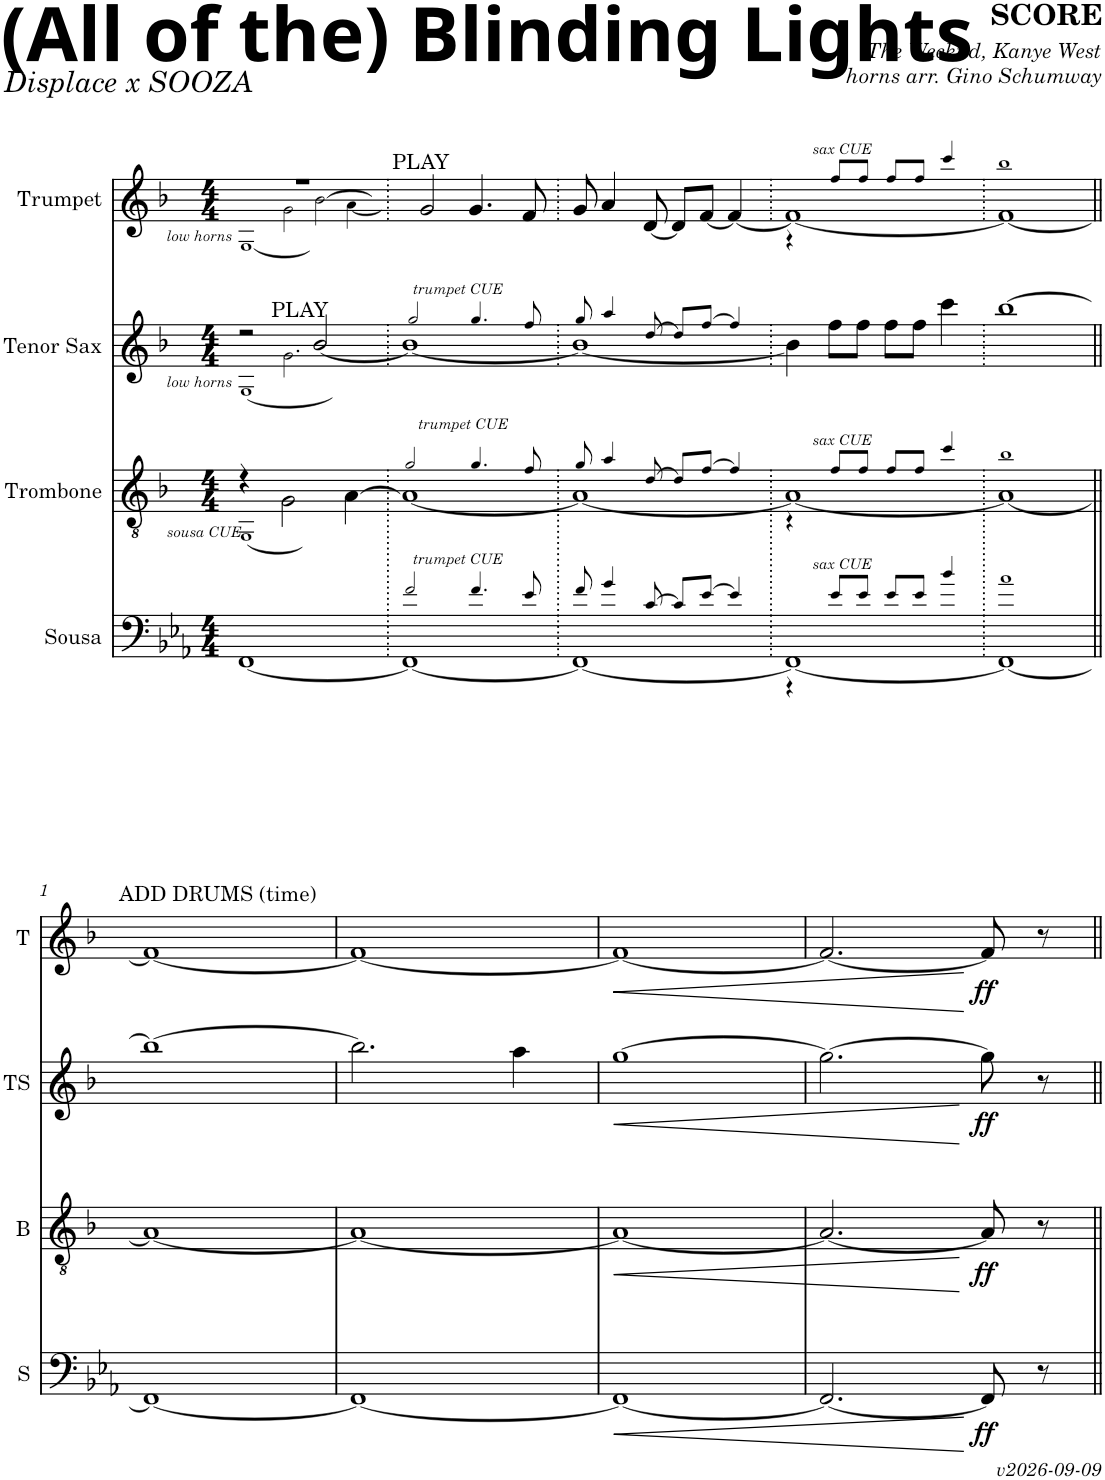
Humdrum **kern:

**kern	**dynam	**kern	**dynam	**kern	**dynam	**kern	**dynam
*part4	*part4	*part3	*part3	*part2	*part2	*part1	*part1
*staff4	*staff4	*staff3	*staff3	*staff2	*staff2	*staff1	*staff1
*I"Sousa	*	*I"Trombone	*	*I"Tenor Sax	*	*I"Trumpet	*
*I'S	*	*	*	*I'TS	*	*I'T	*
*clefF4	*	*clefGv2	*	*clefG2	*	*clefG2	*
*	*	*Trd1c2	*	*Trd8c14	*	*Trd1c2	*
*k[b-e-a-]	*	*k[b-]	*	*k[b-]	*	*k[b-]	*
*M4/4	*	*M4/4	*	*M4/4	*	*M4/4	*
=	=	=	=	=	=	=	=
*	*	*^	*	*^	*	*^	*
*	*	*	*	*	*	*^	*	*	*^	*
*	*	*	*	*	*	*	*^	*	*	*	*^	*
!	!	!	!	!	!	!	!	!	!	!LO:TX:b:i:t=low horns	!	!	!	!
!	!	!	!	!	!LO:TX:b:i:t=low horns	!	!	!	!	!	!	!	!	!
!	!	!LO:TX:b:i:t=sousa CUE	!	!	!	!	!	!	!	!	!	!	!	!
[1FF	.	4r	1GG	.	2r	4ryy	4ryy	1G	.	1r	4ryy	4ryy	1G	.
.	.	2G\	.	.	.	2.ryy	2.g\	.	.	.	4ryy	2g\	.	.
!	!	!	!	!	!LO:TX:a:t=PLAY	!	!	!	!	!	!	!	!	!
.	.	.	.	.	[<2b-/	.	.	.	.	.	2b-\	.	.	.
.	.	[>4A\	.	.	.	.	.	.	.	.	.	4a\	.	.
=.	=.	=.	=.	=.	=.	=.	=.	=.	=.	=.	=.	=.	=.	=.
*^	*	*	*^	*	*	*	*	*	*	*	*	*	*	*
!	!	!	!	!	!	!	!	!	!	!	!	!LO:TX:a:t=PLAY	!	!	!	!
!	!	!	!	!	!	!	!LO:TX:a:i:t=trumpet CUE	!	!	!	!	!	!	!	!	!
!	!	!	!LO:TX:a:i:t=trumpet CUE	!	!	!	!	!	!	!	!	!	!	!	!	!
!LO:TX:a:i:t=trumpet CUE	!	!	!	!	!	!	!	!	!	!	!	!	!	!	!	!
1FF_	2f/	.	1A_	2g/	1GG]	.	1b-_	2gg/	4g]	1G]	.	2g/	4b-]	1a	1G]	.
.	.	.	.	.	.	.	.	.	4ryy	.	.	.	2.ryy	.	.	.
.	4.f/	.	.	4.g/	.	.	.	4.gg/	2G	.	.	4.g/	.	.	.	.
.	8e-/	.	.	8f/	.	.	.	8ff/	.	.	.	8f/	.	.	.	.
*	*	*	*	*v	*v	*	*	*	*	*	*	*v	*v	*v	*v	*
*	*	*	*	*	*	*	*v	*v	*v	*	*	*
=.	=.	=.	=.	=.	=.	=.	=.	=.	=.	=.
1FF_	8f/	.	1A_	8g/	.	1b-_	8gg/	.	8g/	.
.	4g/	.	.	4a/	.	.	4aa/	.	4a/	.
.	8c/	.	.	8d/	.	.	8dd/	.	[8d/	.
.	8c/L	.	.	8d/L	.	.	8dd/L	.	8d/L]	.
.	8e-/J	.	.	8f/J	.	.	8ff/J	.	[8f/J	.
.	4e-/	.	.	4f/	.	.	4ff/	.	4f/_	.
*	*	*	*	*	*	*v	*v	*	*	*
=.	=.	=.	=.	=.	=.	=.	=.	=.	=.
*	*	*	*	*	*	*	*	*^	*
1FF_	4r	.	1A_	4r	.	4b-\]	.	1f_	4r	.
!	!	!	!	!	!	!	!	!	!LO:TX:a:i:t=sax CUE	!
!	!	!	!	!LO:TX:a:i:t=sax CUE	!	!	!	!	!	!
!	!LO:TX:a:i:t=sax CUE	!	!	!	!	!	!	!	!	!
.	8e-/L	.	.	8f/L	.	8ff\L	.	.	8ff/L	.
.	8e-/J	.	.	8f/J	.	8ff\J	.	.	8ff/J	.
.	8e-/L	.	.	8f/L	.	8ff\L	.	.	8ff/L	.
.	8e-/J	.	.	8f/J	.	8ff\J	.	.	8ff/J	.
.	4b-/	.	.	4cc/	.	4ccc\	.	.	4ccc/	.
=.	=.	=.	=.	=.	=.	=.	=.	=.	=.	=.
1FF_	1a-	.	1A_	1b-	.	[1bb-	.	1f_	1bb-	.
!!LO:LB:g=z
=1||	=1||	=1||	=1||	=1||	=1||	=1||	=1||	=1||	=1||	=1||
!	!	!	!	!	!	!	!	!LO:TX:a:t=ADD DRUMS (time)	!	!
*v	*v	*	*	*	*	*	*	*v	*v	*
*	*	*v	*v	*	*	*	*	*
1FF_	.	1A_	.	1bb-_	.	1f_	.
=2	=2	=2	=2	=2	=2	=2	=2
1FF_	.	1A_	.	2.bb-\]	.	1f_	.
.	.	.	.	4aa\	.	.	.
=3	=3	=3	=3	=3	=3	=3	=3
!	!LO:HP:b	!	!LO:HP:b	!	!LO:HP:b	!	!LO:HP:b
1FF_	<	1A_	<	[1gg	<	1f_	<
=4	=4	=4	=4	=4	=4	=4	=4
2.FF/_	.	2.A/_	.	2.gg\_	.	2.f/_	.
!	!LO:DY:n=1:b	!	!LO:DY:n=1:b	!	!LO:DY:n=1:b	!	!LO:DY:n=1:b
8FF/]	[ ff	8A/]	[ ff	8gg\]	[ ff	8f/]	[ ff
8r	.	8r	.	8r	.	8r	.
=||	=||	=||	=||	=||	=||	=||	=||
*-	*-	*-	*-	*-	*-	*-	*-
